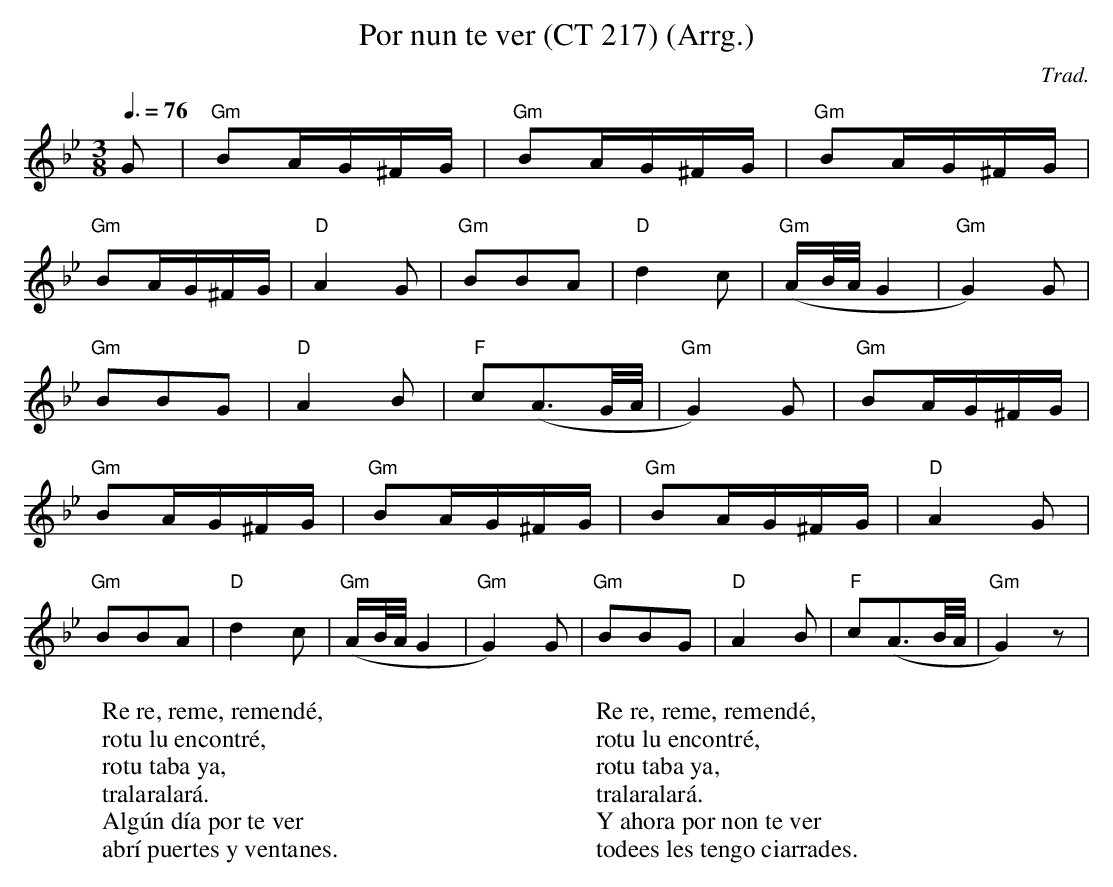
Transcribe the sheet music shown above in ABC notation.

X:1
T:Por nun te ver (CT 217) (Arrg.)
C:Trad.
M:3/8
L:1/8
Q:3/8=76
W:Re re, reme, remendé,
W:rotu lu encontré,
W:rotu taba ya,
W:tralaralará.
W:Algún día por te ver
W:abrí puertes y ventanes.
W:
W:Re re, reme, remendé,
W:rotu lu encontré,
W:rotu taba ya,
W:tralaralará.
W:Y ahora por non te ver
W:todees les tengo ciarrades.
K:Gm
G|"Gm"BA/2G/2^F/2G/2|"Gm"BA/2G/2^F/2G/2|"Gm"BA/2G/2^F/2G/2|
"Gm"BA/2G/2^F/2G/2|"D"A2G|"Gm"BBA|"D"d2c|("Gm"A/2B/4A/4G2|"Gm"G2)G|
"Gm"BBG|"D"A2B|"F"c(A3/2G/4A/4|"Gm"G2)G|"Gm"BA/2G/2^F/2G/2|
"Gm"BA/2G/2^F/2G/2|"Gm"BA/2G/2^F/2G/2|"Gm"BA/2G/2^F/2G/2|"D"A2G|
"Gm"BBA|"D"d2c|("Gm"A/2B/4A/4G2|"Gm"G2)G|"Gm"BBG|"D"A2B|"F"c(A3/2B/4A/4|"Gm"G2)z|
